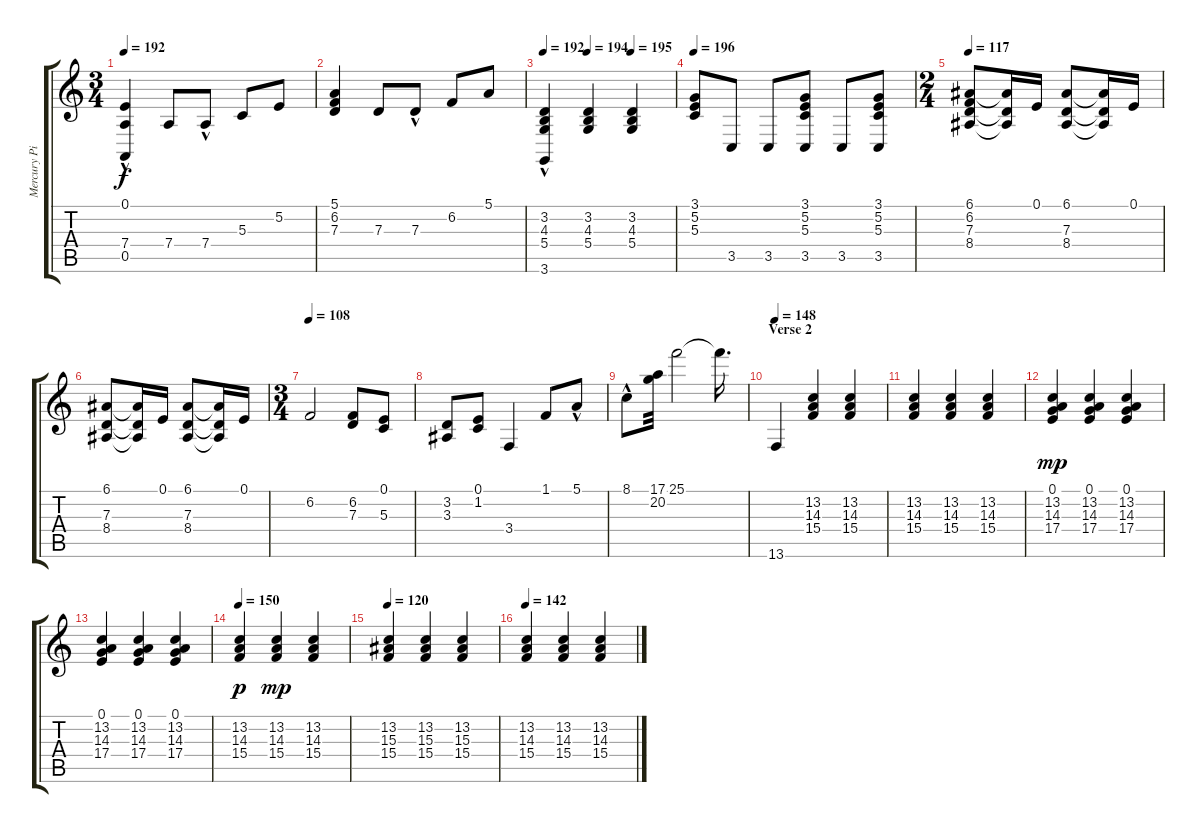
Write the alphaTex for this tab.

\track ("Mercury Piano" "Mercury Pi") {instrument acousticgrandpiano}
\staff {score tabs}
\tuning (E4 B3 G3 D3 A2 E2) {hide}
\ts (3 4)
\tempo 192
\clef g2
\ks c
(0.1 7.4 0.5{hac}).4{dy f} 7.4.8 7.4{hac}.8 5.3.8 5.2.8 |
(5.1 6.2 7.3).4 7.3.8 7.3{hac}.8 6.2.8 5.1.8 |
\tempo 192
\tempo (194 0.3333333333333333)
\tempo (195 0.6666666666666666)
(3.2 4.3 5.4 3.6{hac}).4 (3.2 4.3 5.4).4 (3.2 4.3 5.4).4 |
\tempo 196
(3.1 5.2 5.3).8 3.5.8 3.5.8 (3.1 5.2 5.3 3.5).8 3.5.8 (3.1 5.2 5.3 3.5).8 |
\ts (2 4)
\tempo 117
(6.1 6.2 7.3 8.4).8 (6.1{t} 7.3{t} 8.4{t}).16 0.1.16 (6.1 7.3 8.4).8 (6.1{t} 7.3{t} 8.4{t}).16 0.1.16 |
(6.1 7.3 8.4).8 (6.1{t} 7.3{t} 8.4{t}).16 0.1.16 (6.1 7.3 8.4).8 (6.1{t} 7.3{t} 8.4{t}).16 0.1.16 |
\ts (3 4)
\tempo 108
6.2.2 (6.2 7.3).8 (0.1 5.3).8 |
(3.2 3.3).8 (0.1 1.2).8 3.4.4 1.1.8 5.1{hac}.8 |
8.1{hac}.8 (17.1 20.2).32 25.1.2 25.1{t}.16{d} |
\section ("" "Verse 2")
\tempo 148
13.6.4 (13.2 14.3 15.4).4 (13.2 14.3 15.4).4 |
(13.2 14.3 15.4).4 (13.2 14.3 15.4).4 (13.2 14.3 15.4).4 |
(0.1 13.2 14.3 17.4).4{dy mp} (0.1 13.2 14.3 17.4).4 (0.1 13.2 14.3 17.4).4 |
(0.1 13.2 14.3 17.4).4 (0.1 13.2 14.3 17.4).4 (0.1 13.2 14.3 17.4).4 |
\tempo 150
(13.2 14.3 15.4).4{dy p} (13.2 14.3 15.4).4{dy mp} (13.2 14.3 15.4).4 |
\tempo 120
(13.2 15.3 15.4).4 (13.2 15.3 15.4).4 (13.2 15.3 15.4).4 |
\tempo 142
(13.2 14.3 15.4).4 (13.2 14.3 15.4).4 (13.2 14.3 15.4).4
